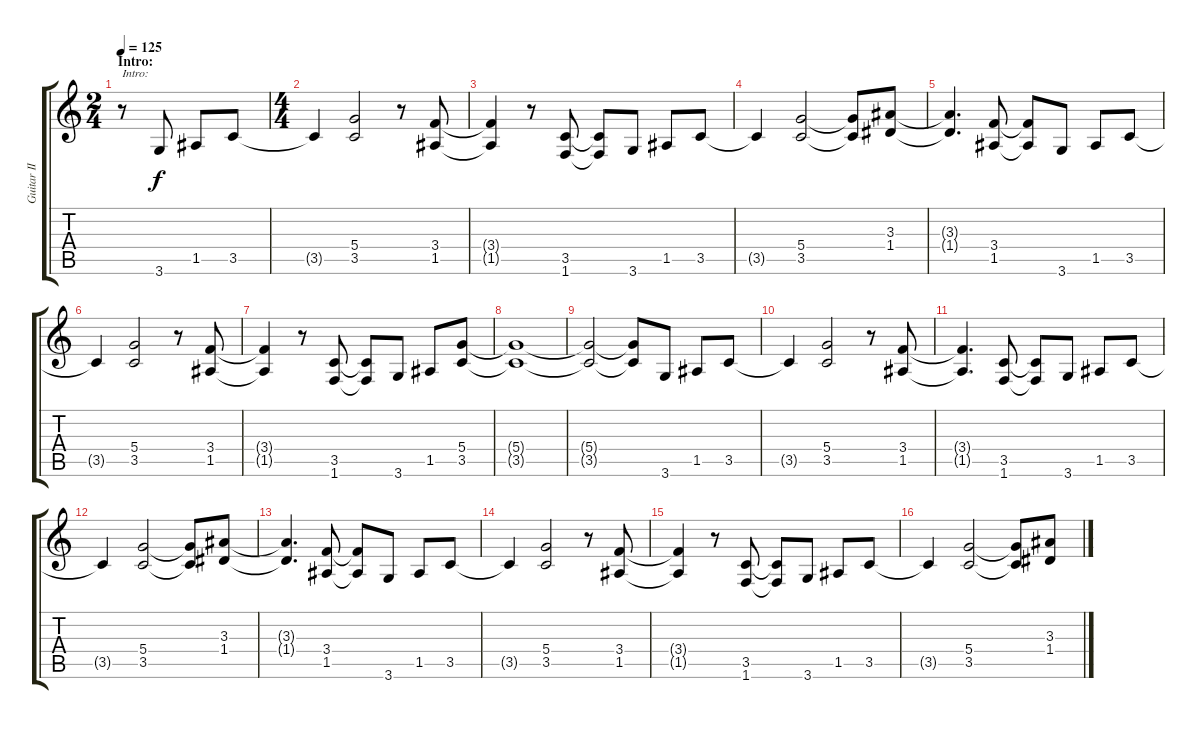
\track ("Guitar II" "Guitar II") {instrument distortionguitar}
\staff {score tabs}
\tuning (E4 B3 G3 D3 A2 E2) {hide}
\ts (2 4)
\section ("" "Intro:")
\tempo 125
\clef g2
\ks c
r.8{txt "Intro:" dy f instrument distortionguitar} 3.6.8 1.5.8 3.5.8 |
\ts (4 4)
3.5{t}.4 (5.4 3.5).2 r.8 (3.4 1.5).8 |
(3.4{t} 1.5{t}).4 r.8 (3.5 1.6).8 (3.5{t} 1.6{t}).8 3.6.8 1.5.8 3.5.8 |
3.5{t}.4 (5.4 3.5).2 (5.4{t} 3.5{t}).8 (3.3 1.4).8 |
(3.3{t} 1.4{t}).4{d} (3.4 1.5).8 (3.4{t} 1.5{t}).8 3.6.8 1.5.8 3.5.8 |
3.5{t}.4 (5.4 3.5).2 r.8 (3.4 1.5).8 |
(3.4{t} 1.5{t}).4 r.8 (3.5 1.6).8 (3.5{t} 1.6{t}).8 3.6.8 1.5.8 (5.4 3.5).8 |
(5.4{t} 3.5{t}).1 |
(5.4{t} 3.5{t}).2 (5.4{t} 3.5{t}).8 3.6.8 1.5.8 3.5.8 |
3.5{t}.4 (5.4 3.5).2 r.8 (3.4 1.5).8 |
(3.4{t} 1.5{t}).4{d} (3.5 1.6).8 (3.5{t} 1.6{t}).8 3.6.8 1.5.8 3.5.8 |
3.5{t}.4 (5.4 3.5).2 (5.4{t} 3.5{t}).8 (3.3 1.4).8 |
(3.3{t} 1.4{t}).4{d} (3.4 1.5).8 (3.4{t} 1.5{t}).8 3.6.8 1.5.8 3.5.8 |
3.5{t}.4 (5.4 3.5).2 r.8 (3.4 1.5).8 |
(3.4{t} 1.5{t}).4 r.8 (3.5 1.6).8 (3.5{t} 1.6{t}).8 3.6.8 1.5.8 3.5.8 |
3.5{t}.4 (5.4 3.5).2 (5.4{t} 3.5{t}).8 (3.3 1.4).8
